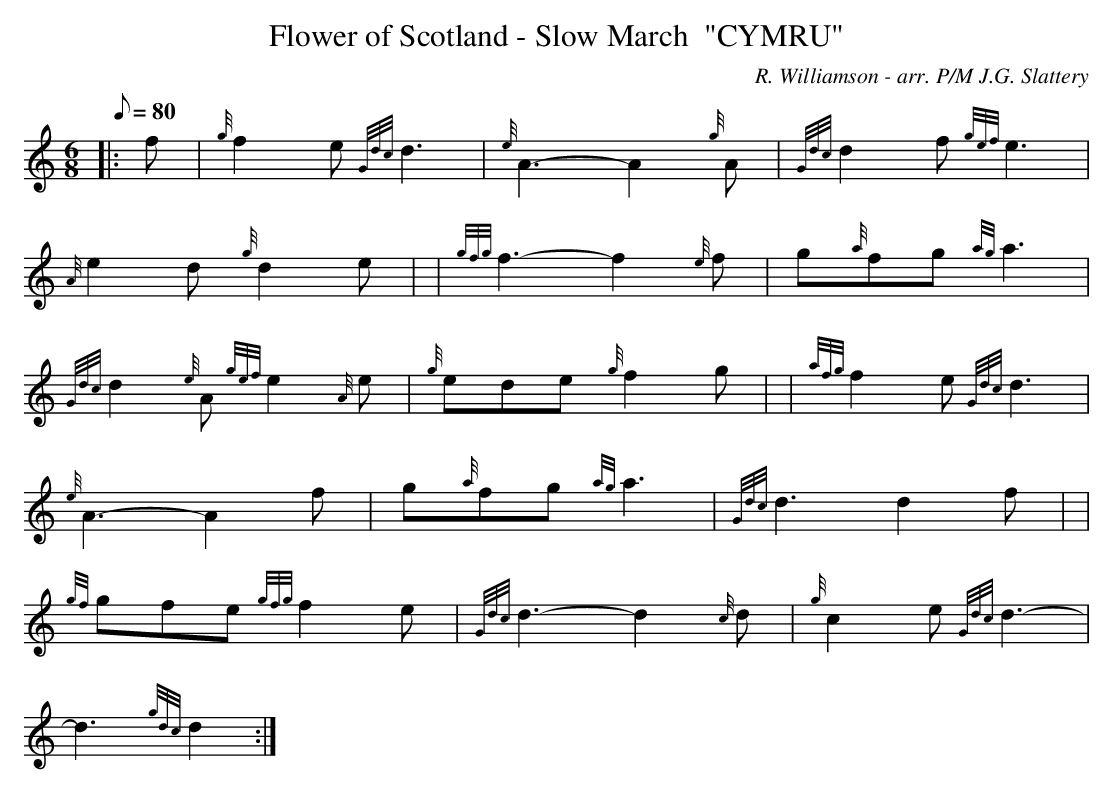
X:1
T:Flower of Scotland - Slow March  "CYMRU"
M:6/8
L:1/8
Q:80
C:R. Williamson - arr. P/M J.G. Slattery
K:HP
|: f | \
{g}f2e{Gdc}d3 | \
{e}A3-A2{g}A | \
{Gdc}d2f{gef}e3 |
{A}e2d{g}d2e | | \
{gfg}f3-f2{e}f | \
g{a}fg{ag}a3 |
{Gdc}d2{e}A{gef}e2{A}e | \
{g}ede{g}f2g | | \
{afg}f2e{Gdc}d3 |
{e}A3-A2f | \
g{a}fg{ag}a3 | \
{Gdc}d3d2f| |
{gf}gfe{gfg}f2e | \
{Gdc}d3-d2{c}d | \
{g}c2e{Gdc}d3 |
-d3{gdc}d2 :|
